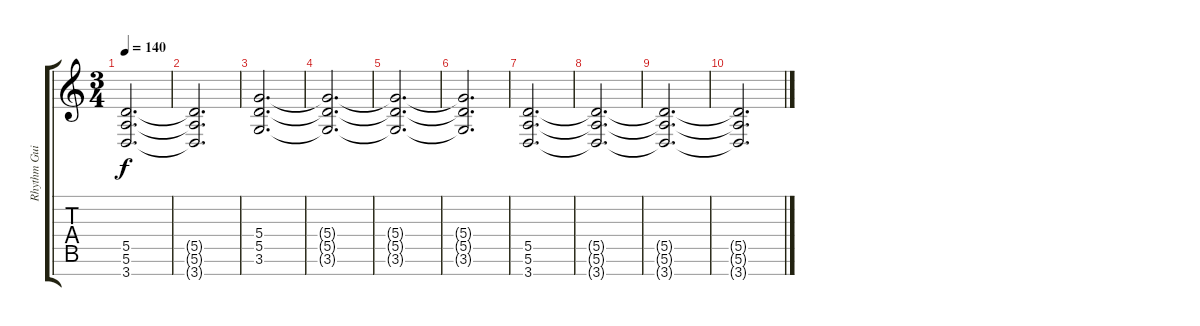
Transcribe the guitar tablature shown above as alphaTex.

\track ("Rhythm Guitar" "Rhythm Gui") {instrument distortionguitar}
\staff {score tabs}
\tuning (E4 B3 G3 D3 A2 E2 B1) {hide}
\ts (3 4)
\tempo 140
\clef g2
\ks c
(5.5{t} 5.6{t} 3.7{t}).2{d dy f} |
(5.5{t} 5.6{t} 3.7{t}).2{d} |
(5.4 5.5 3.6).2{d} |
(5.4{t} 5.5{t} 3.6{t}).2{d} |
(5.4{t} 5.5{t} 3.6{t}).2{d} |
(5.4{t} 5.5{t} 3.6{t}).2{d} |
(5.5 5.6 3.7).2{d} |
(5.5{t} 5.6{t} 3.7{t}).2{d} |
(5.5{t} 5.6{t} 3.7{t}).2{d} |
(5.5{t} 5.6{t} 3.7{t}).2{d}
